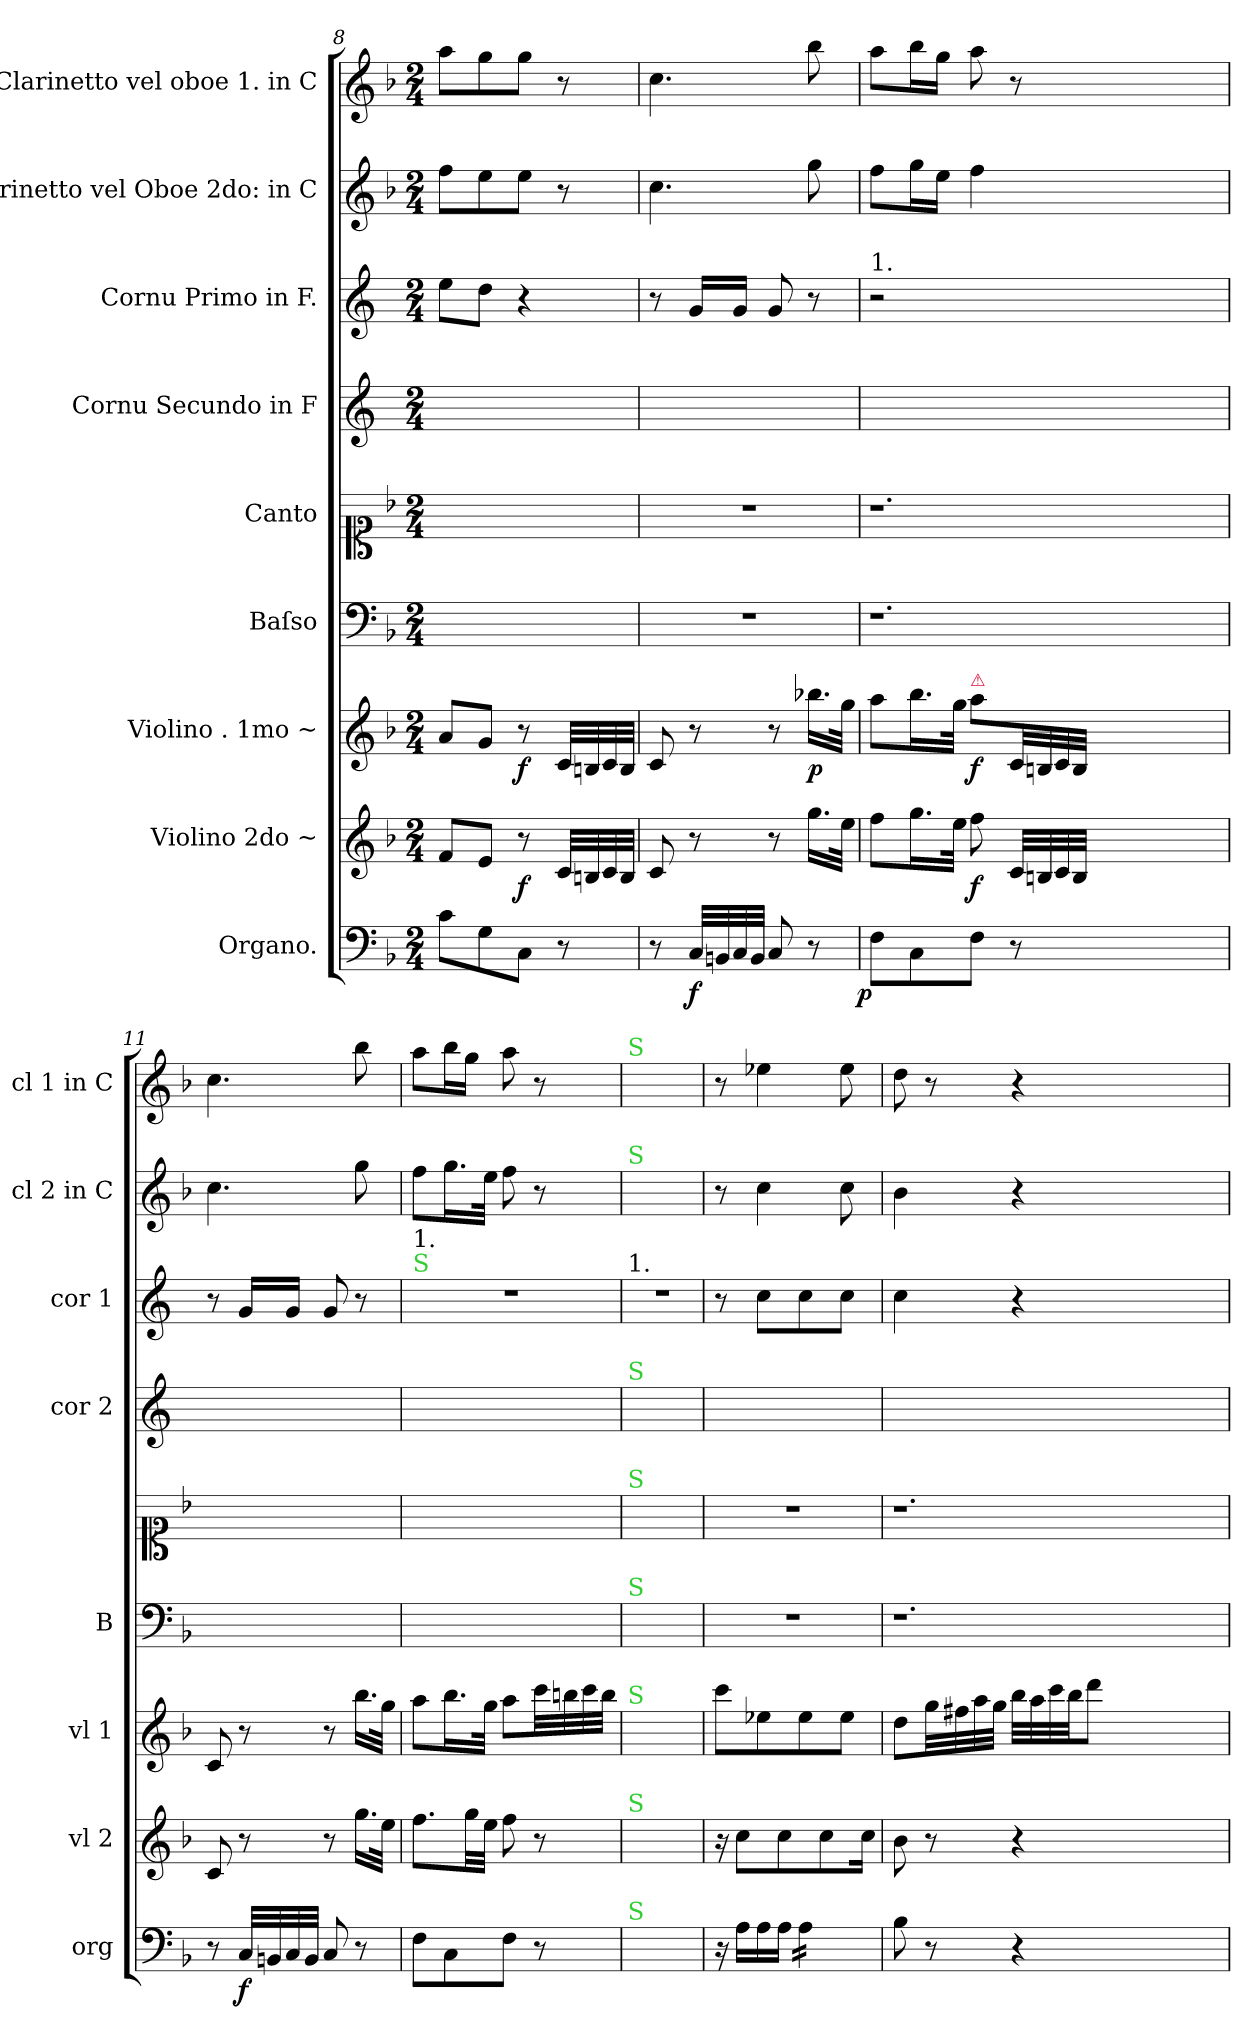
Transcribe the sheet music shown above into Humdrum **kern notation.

**kern	**dynam	**kern	**dynam	**kern	**dynam	**kern	**kern	**kern	**kern	**kern	**kern
*part9	*part9	*part8	*part8	*part7	*part7	*part6	*part5	*part4	*part3	*part2	*part1
*staff9	*staff9	*staff8	*staff8	*staff7	*staff7	*staff6	*staff5	*staff4	*staff3	*staff2	*staff1
*I"Organo.	*	*I"Violino 2do ~	*	*I"Violino . 1mo ~	*	*I"Baſso	*I"Canto	*I"Cornu Secundo in F	*I"Cornu Primo in F.	*I"Clarinetto vel Oboe 2do: in C	*I"Clarinetto vel oboe 1. in C
*I'org	*	*I'vl 2	*	*I'vl 1	*	*I'B	*	*I'cor 2	*I'cor 1	*I'cl 2 in C	*I'cl 1 in C
*clefF4	*	*clefG2	*	*clefG2	*	*clefF4	*clefC1	*clefG2	*clefG2	*clefG2	*clefG2
*	*	*	*	*	*	*	*	*ITrd4c7	*ITrd4c7	*	*
*k[b-]	*	*k[b-]	*	*k[b-]	*	*k[b-]	*k[b-]	*k[b-]	*k[b-]	*k[b-]	*k[b-]
*M2/4	*	*M2/4	*	*M2/4	*	*M2/4	*M2/4	*M2/4	*M2/4	*M2/4	*M2/4
=8	=8	=8	=8	=8	=8	=8	=8	=8	=8	=8	=8
8c\L	.	8f/L	.	8a/L	.	2ryy	2ryy	2ryy	8a\L	8ff\L	8aa\L
8G\	.	8e/J	.	8g/J	.	.	.	.	8g\J	8ee\	8gg\
!	!	!	!	!	!LO:DY:b	!	!	!	!	!	!
8C\J	.	8r	f	8r	f	.	.	.	4r	8ee\J	8gg\J
8r	.	32c/LLL	.	32c/LLL	.	.	.	.	.	8r	8r
.	.	32Bn/	.	32Bn/	.	.	.	.	.	.	.
.	.	32c/	.	32c/	.	.	.	.	.	.	.
.	.	32B/JJJ	.	32B/JJJ	.	.	.	.	.	.	.
=9	=9	=9	=9	=9	=9	=9	=9	=9	=9	=9	=9
8r	.	8c/	.	8c/	.	2r	2r	2ryy	8r	4.cc\	4.cc\
32C/LLL	f	8r	.	8r	.	.	.	.	16c/LL	.	.
32BBn/	.	.	.	.	.	.	.	.	.	.	.
32C/	.	.	.	.	.	.	.	.	16c/JJ	.	.
32BB/JJJ	.	.	.	.	.	.	.	.	.	.	.
8C/	.	8r	.	8r	.	.	.	.	8c/	.	.
!	!	!	!	!	!LO:DY:b	!	!	!	!	!	!
8r	.	16.gg\LL	.	16.bb-X\LL	p	.	.	.	8r	8gg\	8bb-\
.	.	32ee\JJk	.	32gg\JJk	.	.	.	.	.	.	.
=10	=10	=10	=10	=10	=10	=10	=10	=10	=10	=10	=10
!	!	!	!	!	!	!	!	!	!LO:TX:a:t=1.	!	!
!	!LO:DY:rj	!	!	!	!	!	!	!	!	!	!
8F\L	p	8ff\L	.	8aa\L	.	1.r	1.r	2ryy	2r	8ff\L	8aa\L
8C\	.	16.gg\L	.	16.bb-\L	.	.	.	.	.	16gg\L	16bb-\L
.	.	.	.	.	.	.	.	.	.	16ee\JJ	16gg\JJ
.	.	32ee\JJk	.	32gg\JJk	.	.	.	.	.	.	.
!	!	!	!	!LO:TX:a:color=crimson:t=⚠	!	!	!	!	!	!	!
!	!	!	!	!	!LO:DY:b	!	!	!	!	!	!
8F\J	.	8ff\	f	8aa\L	f	.	.	.	.	4ff\	8aa\
8r	.	32c/LLL	.	32c/LL	.	.	.	.	.	.	8r
.	.	32Bn/	.	32Bn/	.	.	.	.	.	.	.
.	.	32c/	.	32c/	.	.	.	.	.	.	.
.	.	32B/JJJ	.	32B/JJJ	.	.	.	.	.	.	.
1ryy	.	1ryy	.	1ryy	.	.	.	1ryy	1ryy	1ryy	1ryy
=11	=11	=11	=11	=11	=11	=11	=11	=11	=11	=11	=11
8r	.	8c/	.	8c/	.	2ryy	2ryy	2ryy	8r	4.cc\	4.cc\
32C/LLL	f	8r	.	8r	.	.	.	.	16c/LL	.	.
32BBn/	.	.	.	.	.	.	.	.	.	.	.
32C/	.	.	.	.	.	.	.	.	16c/JJ	.	.
32BB/JJJ	.	.	.	.	.	.	.	.	.	.	.
8C/	.	8r	.	8r	.	.	.	.	8c/	.	.
8r	.	16.gg\LL	.	16.bb-\LL	.	.	.	.	8r	8gg\	8bb-\
.	.	32ee\JJk	.	32gg\JJk	.	.	.	.	.	.	.
=12	=12	=12	=12	=12	=12	=12	=12	=12	=12	=12	=12
!	!	!	!	!	!	!	!	!	!LO:TX:a:color=limegreen:t=S	!	!
!	!	!	!	!	!	!	!	!	!LO:TX:a:t=1.	!	!
8F\L	.	8.ff\L	.	8aa\L	.	2ryy	2ryy	2ryy	2r	8ff\L	8aa\L
8C\	.	.	.	16.bb-\L	.	.	.	.	.	16.gg\L	16bb-\L
.	.	32gg\LL	.	.	.	.	.	.	.	.	16gg\JJ
.	.	32ee\JJJ	.	32gg\JJk	.	.	.	.	.	32ee\JJk	.
8F\J	.	8ff\	.	8aa\L	.	.	.	.	.	8ff\	8aa\
8r	.	8r	.	32ccc\LL	.	.	.	.	.	8r	8r
.	.	.	.	32bbn\	.	.	.	.	.	.	.
.	.	.	.	32ccc\	.	.	.	.	.	.	.
.	.	.	.	32bb\JJJ	.	.	.	.	.	.	.
=13	=13	=13	=13	=13	=13	=13	=13	=13	=13	=13	=13
!	!	!	!	!	!	!	!	!	!	!	!LO:TX:a:color=limegreen:t=S
!	!	!	!	!	!	!	!	!	!	!LO:TX:a:color=limegreen:t=S	!
!	!	!	!	!	!	!	!	!	!LO:TX:a:t=1.	!	!
!	!	!	!	!	!	!	!	!LO:TX:a:color=limegreen:t=S	!	!	!
!	!	!	!	!	!	!	!LO:TX:a:color=limegreen:t=S	!	!	!	!
!	!	!	!	!	!	!LO:TX:a:color=limegreen:t=S	!	!	!	!	!
!	!	!	!	!LO:TX:a:color=limegreen:t=S	!	!	!	!	!	!	!
!	!	!LO:TX:a:color=limegreen:t=S	!	!	!	!	!	!	!	!	!
!LO:TX:a:color=limegreen:t=S	!	!	!	!	!	!	!	!	!	!	!
2ryy	.	2ryy	.	2ryy	.	2ryy	2ryy	2ryy	2r	2ryy	2ryy
=14	=14	=14	=14	=14	=14	=14	=14	=14	=14	=14	=14
16r	.	16r	.	8ccc\L	.	2r	2r	2ryy	8r	8r	8r
16A\LL	.	8cc\L	.	.	.	.	.	.	.	.	.
16A\	.	.	.	8ee-X\	.	.	.	.	8f\L	4cc\	4ee-X\
16A\JJ	.	8cc\	.	.	.	.	.	.	.	.	.
*tremolo	*	*	*	*	*	*	*	*	*	*	*
16A\LL	.	.	.	8ee-\	.	.	.	.	8f\	.	.
16A\	.	8cc\	.	.	.	.	.	.	.	.	.
16A\	.	.	.	8ee-\J	.	.	.	.	8f\J	8cc\	8ee-\
16A\JJ	.	16cc\Jk	.	.	.	.	.	.	.	.	.
*Xtremolo	*	*	*	*	*	*	*	*	*	*	*
=15	=15	=15	=15	=15	=15	=15	=15	=15	=15	=15	=15
8B-\	.	8b-\	.	8dd\L	.	1.r	1.r	2ryy	4f\	4b-\	8dd\
8r	.	8r	.	32gg\LL	.	.	.	.	.	.	8r
.	.	.	.	32ff#X\	.	.	.	.	.	.	.
.	.	.	.	32aa\	.	.	.	.	.	.	.
.	.	.	.	32gg\JJJ	.	.	.	.	.	.	.
4r	.	4r	.	32bb-\LLL	.	.	.	.	4r	4r	4r
.	.	.	.	32aa\	.	.	.	.	.	.	.
.	.	.	.	32ccc\	.	.	.	.	.	.	.
.	.	.	.	32bb-\JJ	.	.	.	.	.	.	.
.	.	.	.	8ddd\J	.	.	.	.	.	.	.
1ryy	.	1ryy	.	1ryy	.	.	.	1ryy	1ryy	1ryy	1ryy
=	=	=	=	=	=	=	=	=	=	=	=
*-	*-	*-	*-	*-	*-	*-	*-	*-	*-	*-	*-
